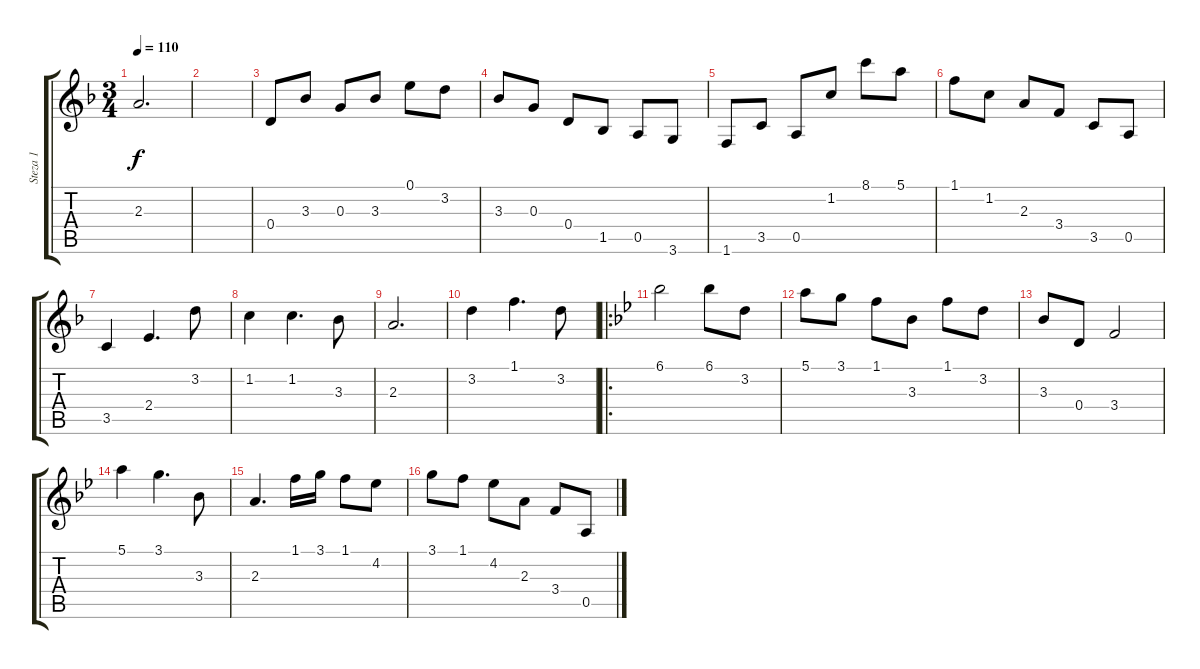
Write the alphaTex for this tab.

\track ("Steza 1" "Steza 1") {instrument acousticguitarsteel}
\staff {score tabs}
\tuning (E4 B3 G3 D3 A2 E2) {hide}
\ts (3 4)
\tempo 110
\clef g2
\ks f
2.3.2{d dy f} |
|
0.4.8 3.3.8 0.3.8 3.3.8 0.1.8 3.2.8 |
3.3.8 0.3.8 0.4.8 1.5.8 0.5.8 3.6.8 |
1.6.8 3.5.8 0.5.8 1.2.8 8.1.8 5.1.8 |
1.1.8 1.2.8 2.3.8 3.4.8 3.5.8 0.5.8 |
3.5.4 2.4.4{d} 3.2.8 |
1.2.4 1.2.4{d} 3.3.8 |
2.3.2{d} |
3.2.4 1.1.4{d} 3.2.8 |
\ro
\ks bb
6.1.2 6.1.8 3.2.8 |
5.1.8 3.1.8 1.1.8 3.3.8 1.1.8 3.2.8 |
3.3.8 0.4.8 3.4.2 |
5.1.4 3.1.4{d} 3.3.8 |
2.3.4{d} 1.1.16 3.1.16 1.1.8 4.2.8 |
3.1.8 1.1.8 4.2.8 2.3.8 3.4.8 0.5.8
